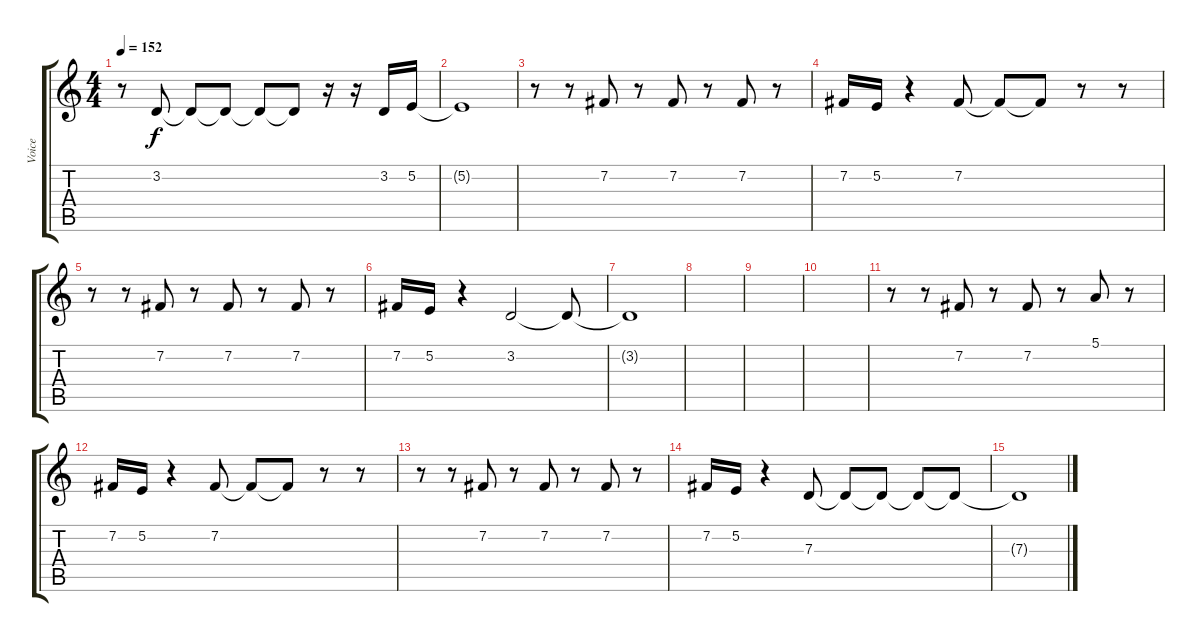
\track ("Voice" "Voice") {instrument lead1square}
\staff {score tabs}
\tuning (E4 B3 G3 D3 A2 E2) {hide}
\ts (4 4)
\tempo 152
\clef g2
\ks c
r.8{dy f} 3.2.8 3.2{t}.8 3.2{t}.8 3.2{t}.8 3.2{t}.8 r.16 r.16 3.2.16 5.2.16 |
5.2{t}.1 |
r.8 r.8 7.2.8 r.8 7.2.8 r.8 7.2.8 r.8 |
7.2.16 5.2.16 r.4 7.2.8 7.2{t}.8 7.2{t}.8 r.8 r.8 |
r.8 r.8 7.2.8 r.8 7.2.8 r.8 7.2.8 r.8 |
7.2.16 5.2.16 r.4 3.2.2 3.2{t}.8 |
3.2{t}.1 |
|
|
|
r.8 r.8 7.2.8 r.8 7.2.8 r.8 5.1.8 r.8 |
7.2.16 5.2.16 r.4 7.2.8 7.2{t}.8 7.2{t}.8 r.8 r.8 |
r.8 r.8 7.2.8 r.8 7.2.8 r.8 7.2.8 r.8 |
7.2.16 5.2.16 r.4 7.3.8 7.3{t}.8 7.3{t}.8 7.3{t}.8 7.3{t}.8 |
7.3{t}.1
